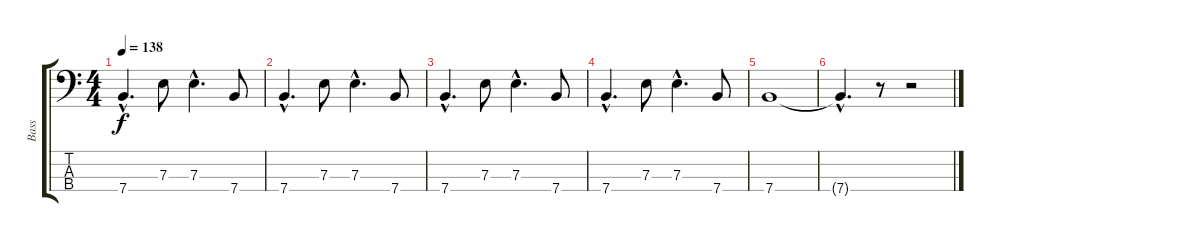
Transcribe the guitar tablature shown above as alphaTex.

\track ("Bass" "Bass") {instrument electricbasspick}
\staff {score tabs}
\tuning (G2 D2 A1 E1) {hide}
\ts (4 4)
\tempo 138
\clef f4
\ks c
7.4{hac}.4{d dy f} 7.3.8 7.3{hac}.4{d} 7.4.8 |
7.4{hac}.4{d} 7.3.8 7.3{hac}.4{d} 7.4.8 |
7.4{hac}.4{d} 7.3.8 7.3{hac}.4{d} 7.4.8 |
7.4{hac}.4{d} 7.3.8 7.3{hac}.4{d} 7.4.8 |
7.4.1 |
7.4{hac t}.4{d} r.8 r.2
